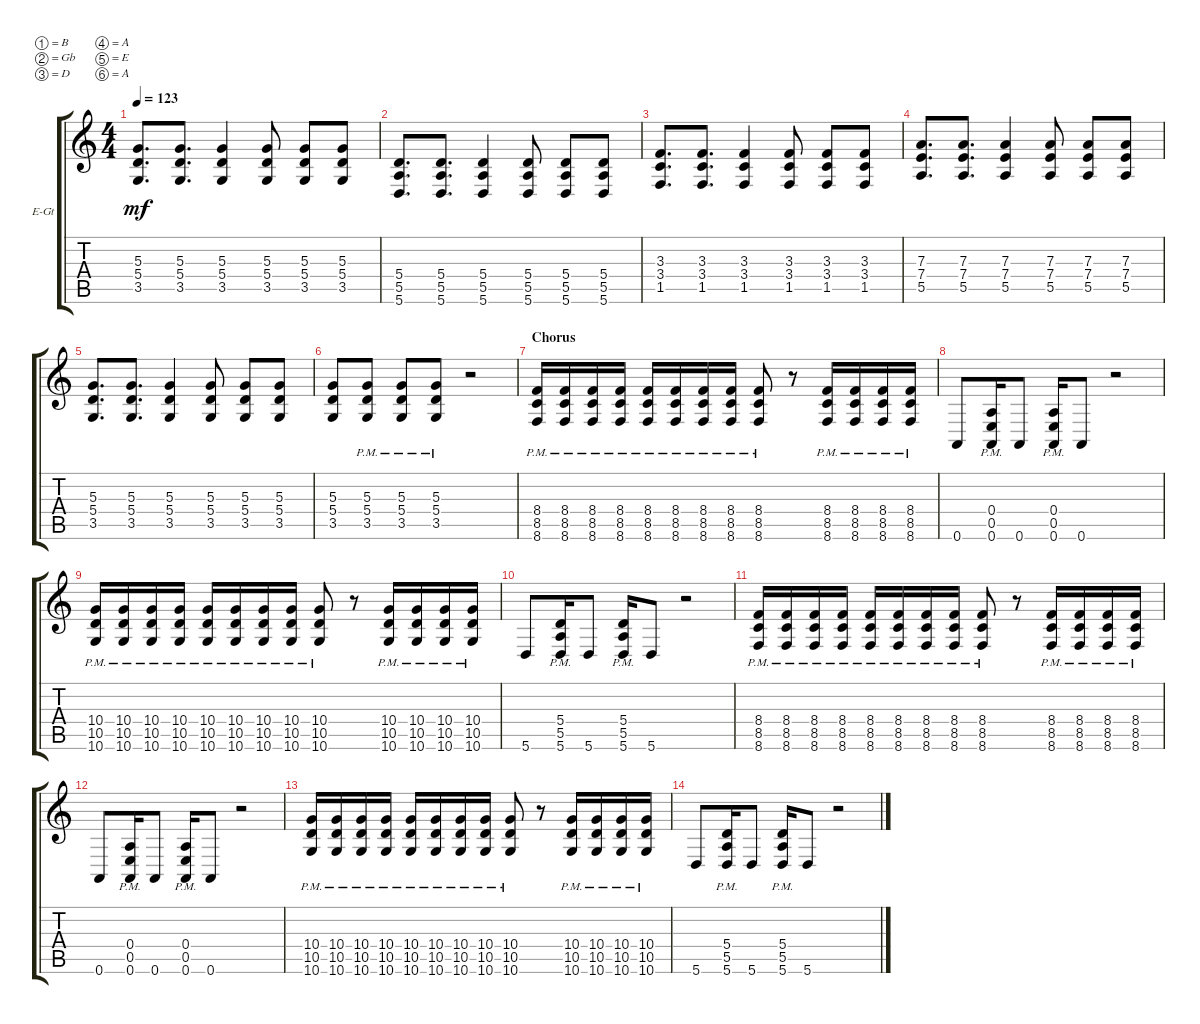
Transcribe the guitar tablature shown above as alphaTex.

\bracketExtendMode groupsimilarinstruments
\firstSystemTrackNameOrientation horizontal
\otherSystemsTrackNameOrientation horizontal
\track ("Rhythm Guitar 2" "E-Gt") {instrument distortionguitar}
\staff {score tabs}
\tuning (B3 Gb3 D3 A2 E2 A1)
\ts (4 4)
\tempo 123
\clef g2
\ks aminor
(3.5 5.4 5.3).8{d dy mf} (3.5 5.4 5.3).8{d} (3.5 5.4 5.3).4 (3.5 5.4 5.3).8 (3.5 5.4 5.3).8 (3.5 5.4 5.3).8 |
(5.6 5.5 5.4).8{d} (5.6 5.5 5.4).8{d} (5.6 5.5 5.4).4 (5.6 5.5 5.4).8 (5.6 5.5 5.4).8 (5.6 5.5 5.4).8 |
(1.5 3.4 3.3).8{d} (1.5 3.4 3.3).8{d} (1.5 3.4 3.3).4 (1.5 3.4 3.3).8 (1.5 3.4 3.3).8 (1.5 3.3 3.4).8 |
(5.5 7.4 7.3).8{d} (5.5 7.4 7.3).8{d} (5.5 7.4 7.3).4 (5.5 7.4 7.3).8 (5.5 7.4 7.3).8 (5.5 7.4 7.3).8 |
(3.5 5.4 5.3).8{d} (3.5 5.4 5.3).8{d} (3.5 5.4 5.3).4 (3.5 5.4 5.3).8 (3.5 5.4 5.3).8 (3.5 5.4 5.3).8 |
(3.5 5.4 5.3).8 (3.5{pm} 5.4{pm} 5.3{pm}).8 (3.5{pm} 5.4{pm} 5.3{pm}).8 (3.5{pm} 5.4{pm} 5.3{pm}).8 r.2 |
\section ("" "Chorus")
(8.6{pm} 8.5{pm} 8.4{pm}).16 (8.6{pm} 8.5{pm} 8.4{pm}).16 (8.6{pm} 8.5{pm} 8.4{pm}).16 (8.6{pm} 8.5{pm} 8.4{pm}).16 (8.6{pm} 8.5{pm} 8.4{pm}).16 (8.6{pm} 8.5{pm} 8.4{pm}).16 (8.6{pm} 8.5{pm} 8.4{pm}).16 (8.6{pm} 8.5{pm} 8.4{pm}).16 (8.4{pm} 8.5{pm} 8.6{pm}).8 r.8 (8.6{pm} 8.5{pm} 8.4{pm}).16 (8.6{pm} 8.5{pm} 8.4{pm}).16 (8.6{pm} 8.5{pm} 8.4{pm}).16 (8.6{pm} 8.5{pm} 8.4{pm}).16 |
0.6.8 (0.6{pm} 0.5{pm} 0.4{pm}).16 0.6.8 (0.6{pm} 0.4{pm} 0.5{pm}).16 0.6.8 r.2 |
(10.6{pm} 10.5{pm} 10.4{pm}).16 (10.6{pm} 10.5{pm} 10.4{pm}).16 (10.6{pm} 10.5{pm} 10.4{pm}).16 (10.6{pm} 10.5{pm} 10.4{pm}).16 (10.6{pm} 10.5{pm} 10.4{pm}).16 (10.6{pm} 10.5{pm} 10.4{pm}).16 (10.6{pm} 10.5{pm} 10.4{pm}).16 (10.6{pm} 10.5{pm} 10.4{pm}).16 (10.4{pm} 10.5{pm} 10.6{pm}).8 r.8 (10.6{pm} 10.5{pm} 10.4{pm}).16 (10.6{pm} 10.5{pm} 10.4{pm}).16 (10.6{pm} 10.5{pm} 10.4{pm}).16 (10.6{pm} 10.5{pm} 10.4{pm}).16 |
5.6.8 (5.6{pm} 5.5{pm} 5.4{pm}).16 5.6.8 (5.6{pm} 5.4{pm} 5.5{pm}).16 5.6.8 r.2 |
(8.6{pm} 8.5{pm} 8.4{pm}).16 (8.6{pm} 8.5{pm} 8.4{pm}).16 (8.6{pm} 8.5{pm} 8.4{pm}).16 (8.6{pm} 8.5{pm} 8.4{pm}).16 (8.6{pm} 8.5{pm} 8.4{pm}).16 (8.6{pm} 8.5{pm} 8.4{pm}).16 (8.6{pm} 8.5{pm} 8.4{pm}).16 (8.6{pm} 8.5{pm} 8.4{pm}).16 (8.4{pm} 8.5{pm} 8.6{pm}).8 r.8 (8.6{pm} 8.5{pm} 8.4{pm}).16 (8.6{pm} 8.5{pm} 8.4{pm}).16 (8.6{pm} 8.5{pm} 8.4{pm}).16 (8.6{pm} 8.5{pm} 8.4{pm}).16 |
0.6.8 (0.6{pm} 0.5{pm} 0.4{pm}).16 0.6.8 (0.6{pm} 0.4{pm} 0.5{pm}).16 0.6.8 r.2 |
(10.6{pm} 10.5{pm} 10.4{pm}).16 (10.6{pm} 10.5{pm} 10.4{pm}).16 (10.6{pm} 10.5{pm} 10.4{pm}).16 (10.6{pm} 10.5{pm} 10.4{pm}).16 (10.6{pm} 10.5{pm} 10.4{pm}).16 (10.6{pm} 10.5{pm} 10.4{pm}).16 (10.6{pm} 10.5{pm} 10.4{pm}).16 (10.6{pm} 10.5{pm} 10.4{pm}).16 (10.4{pm} 10.5{pm} 10.6{pm}).8 r.8 (10.6{pm} 10.5{pm} 10.4{pm}).16 (10.6{pm} 10.5{pm} 10.4{pm}).16 (10.6{pm} 10.5{pm} 10.4{pm}).16 (10.6{pm} 10.5{pm} 10.4{pm}).16 |
5.6.8 (5.6{pm} 5.5{pm} 5.4{pm}).16 5.6.8 (5.6{pm} 5.4{pm} 5.5{pm}).16 5.6.8 r.2
